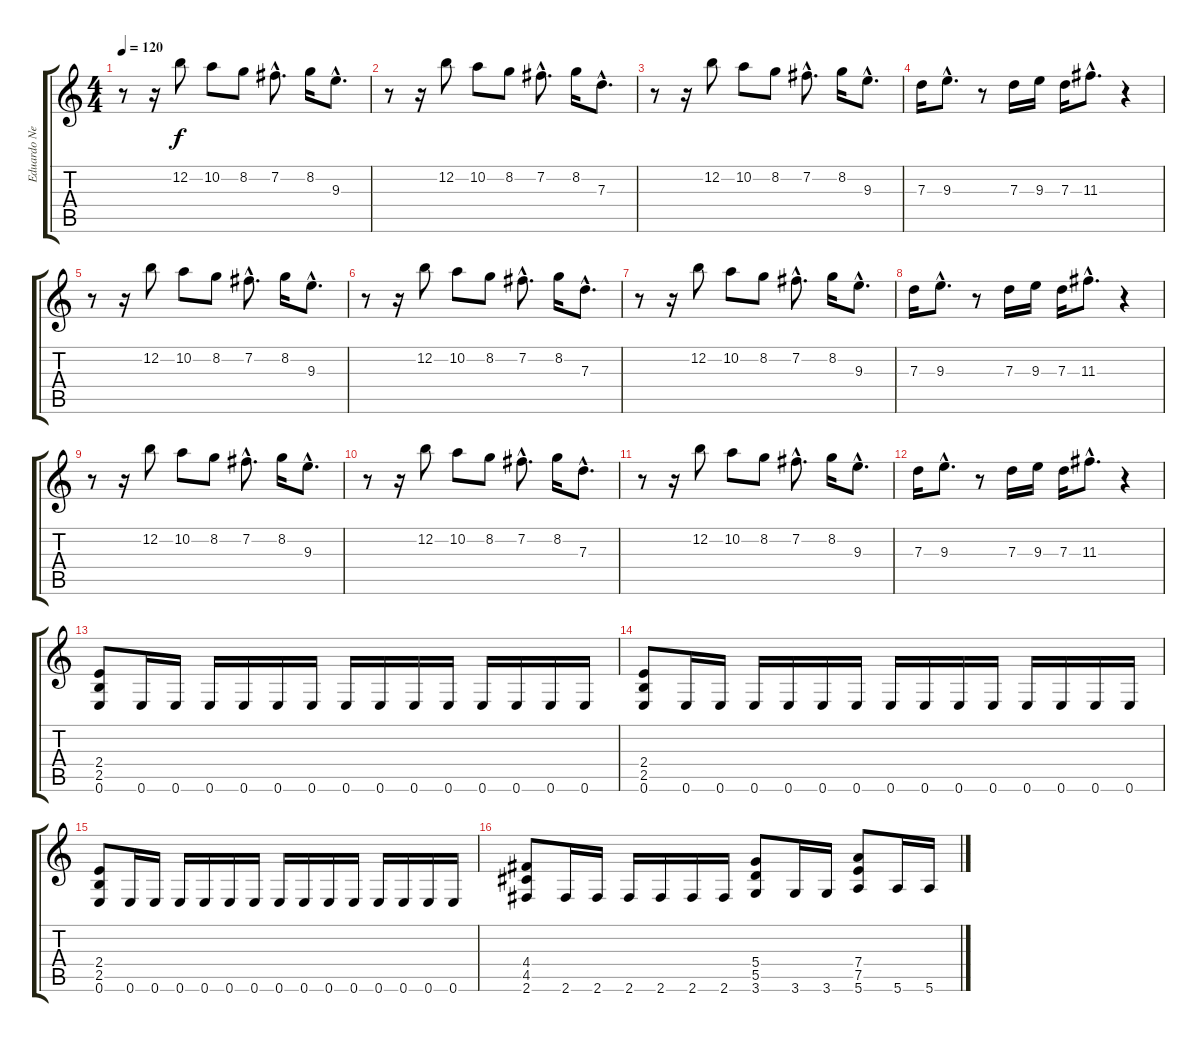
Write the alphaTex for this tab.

\track ("Eduardo Neves - Guitar" "Eduardo Ne") {instrument distortionguitar}
\staff {score tabs}
\tuning (E4 B3 G3 D3 A2 E2) {hide}
\ts (4 4)
\tempo 120
\clef g2
\ks c
r.8{dy f instrument distortionguitar} r.16 12.2.8 10.2.8 8.2.8 7.2{hac}.8{d} 8.2.16 9.3{hac}.8{d} |
r.8 r.16 12.2.8 10.2.8 8.2.8 7.2{hac}.8{d} 8.2.16 7.3{hac}.8{d} |
r.8 r.16 12.2.8 10.2.8 8.2.8 7.2{hac}.8{d} 8.2.16 9.3{hac}.8{d} |
7.3.16 9.3{hac}.8{d} r.8 7.3.16 9.3.16 7.3.16 11.3{hac}.8{d} r.4 |
r.8 r.16 12.2.8 10.2.8 8.2.8 7.2{hac}.8{d} 8.2.16 9.3{hac}.8{d} |
r.8 r.16 12.2.8 10.2.8 8.2.8 7.2{hac}.8{d} 8.2.16 7.3{hac}.8{d} |
r.8 r.16 12.2.8 10.2.8 8.2.8 7.2{hac}.8{d} 8.2.16 9.3{hac}.8{d} |
7.3.16 9.3{hac}.8{d} r.8 7.3.16 9.3.16 7.3.16 11.3{hac}.8{d} r.4 |
r.8 r.16 12.2.8 10.2.8 8.2.8 7.2{hac}.8{d} 8.2.16 9.3{hac}.8{d} |
r.8 r.16 12.2.8 10.2.8 8.2.8 7.2{hac}.8{d} 8.2.16 7.3{hac}.8{d} |
r.8 r.16 12.2.8 10.2.8 8.2.8 7.2{hac}.8{d} 8.2.16 9.3{hac}.8{d} |
7.3.16 9.3{hac}.8{d} r.8 7.3.16 9.3.16 7.3.16 11.3{hac}.8{d} r.4 |
(2.4 2.5 0.6).8 0.6.16 0.6.16 0.6.16 0.6.16 0.6.16 0.6.16 0.6.16 0.6.16 0.6.16 0.6.16 0.6.16 0.6.16 0.6.16 0.6.16 |
(2.4 2.5 0.6).8 0.6.16 0.6.16 0.6.16 0.6.16 0.6.16 0.6.16 0.6.16 0.6.16 0.6.16 0.6.16 0.6.16 0.6.16 0.6.16 0.6.16 |
(2.4 2.5 0.6).8 0.6.16 0.6.16 0.6.16 0.6.16 0.6.16 0.6.16 0.6.16 0.6.16 0.6.16 0.6.16 0.6.16 0.6.16 0.6.16 0.6.16 |
(4.4 4.5 2.6).8 2.6.16 2.6.16 2.6.16 2.6.16 2.6.16 2.6.16 (5.4 5.5 3.6).8 3.6.16 3.6.16 (7.4 7.5 5.6).8 5.6.16 5.6.16
